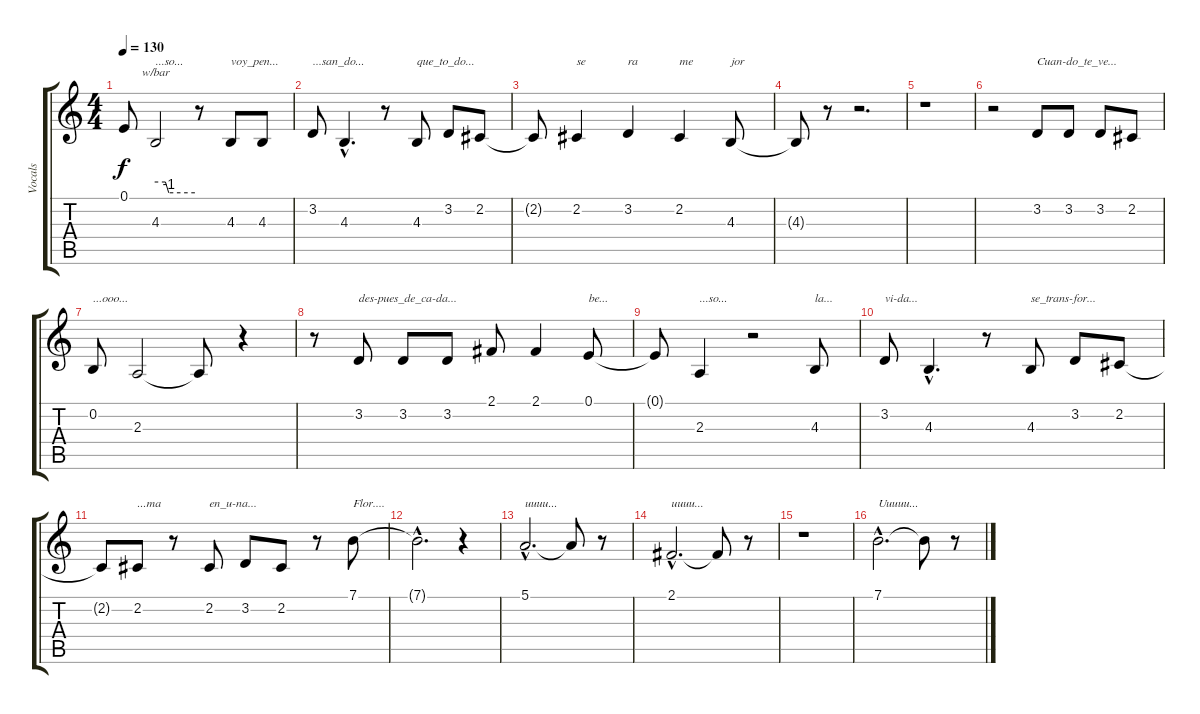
\track ("Vocals" "Vocals") {instrument oboe}
\staff {score tabs}
\tuning (E4 B3 G3 D3 A2 E2) {hide}
\ts (4 4)
\tempo 130
\clef g2
\ks c
0.1{t}.8{dy f} 4.3.2{tbe (custom default 0 0 15 0 20 -4 60 -4) txt "...so..."} r.8 4.3.8{txt "voy_pen..."} 4.3.8 |
3.2.8{txt "...san_do..."} 4.3{hac}.4{d} r.8 4.3.8{txt "que_to_do..."} 3.2.8 2.2.8 |
2.2{t}.8 2.2.4{txt "se"} 3.2.4{txt "ra"} 2.2.4{txt "me"} 4.3.8{txt "jor"} |
4.3{t}.8 r.8 r.2{d} |
r.1 |
r.2 3.2.8{txt "Cuan-do_te_ve..."} 3.2.8 3.2.8 2.2.8 |
0.2.8{txt "...ooo..."} 2.3.2 2.3{t}.8 r.4 |
r.8 3.2.8{txt "des-pues_de_ca-da..."} 3.2.8 3.2.8 2.1.8 2.1.4 0.1.8{txt "be..."} |
0.1{t}.8 2.3.4{txt "...so..."} r.2 4.3.8{txt "la..."} |
3.2.8{txt "vi-da..."} 4.3{hac}.4{d} r.8 4.3.8{txt "se_trans-for..."} 3.2.8 2.2.8 |
2.2{t}.8 2.2.8{txt "...ma"} r.8 2.2.8{txt "en_u-na..."} 3.2.8 2.2.8 r.8 7.1.8{txt "Flor...."} |
7.1{hac t}.2{d} r.4 |
5.1{hac}.2{d txt "uuuu..."} 5.1{t}.8 r.8 |
2.1{hac}.2{d txt "uuuu..."} 2.1{t}.8 r.8 |
r.1 |
7.1{hac}.2{d txt "Uuuuu..."} 7.1{t}.8 r.8
